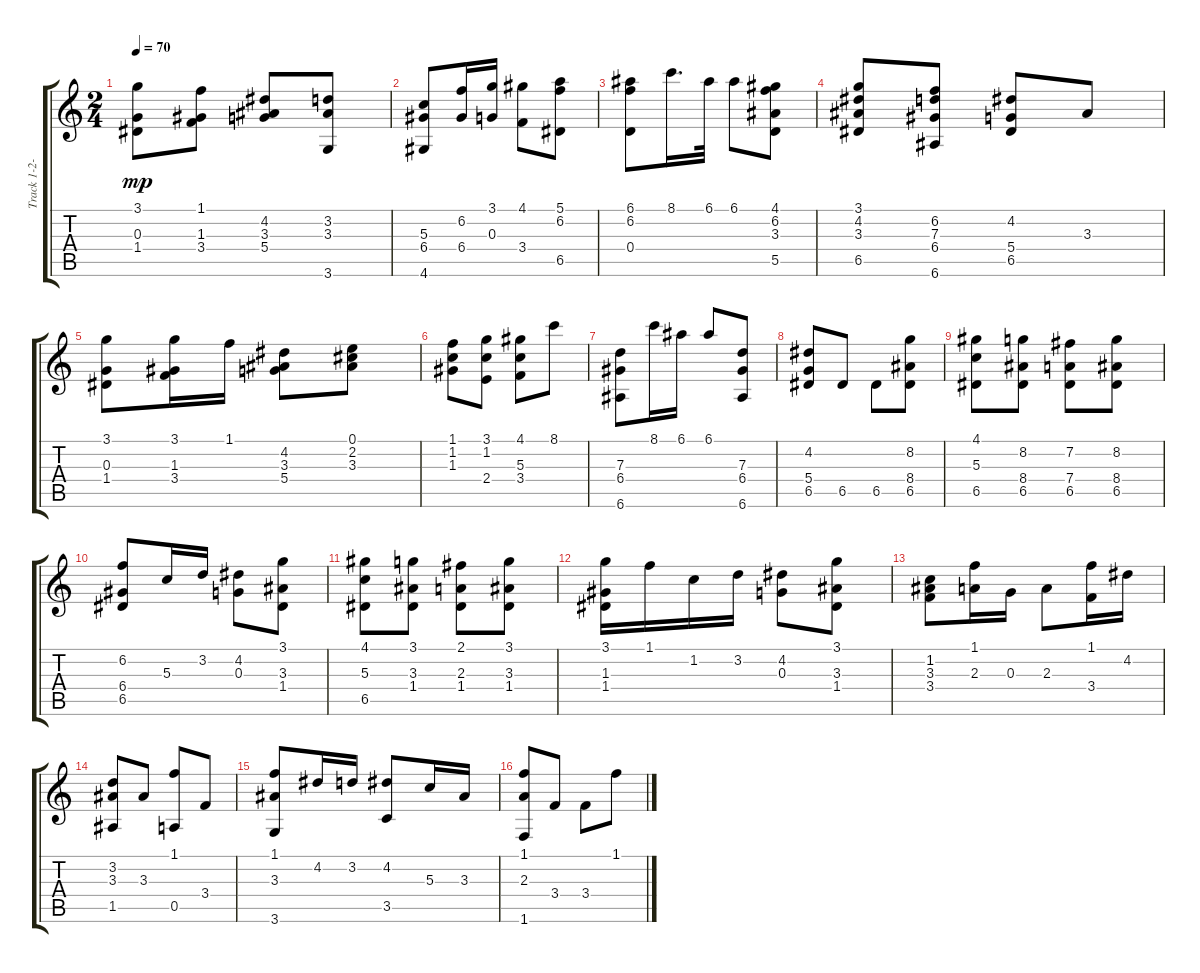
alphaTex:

\track ("Track 1-2-3" "Track 1-2-") {instrument acousticguitarnylon}
\staff {score tabs}
\tuning (E4 B3 G3 D3 A2 E2) {hide}
\ts (2 4)
\tempo 70
\clef g2
\ks c
(3.1 0.3 1.4).8{dy mp instrument acousticguitarnylon} (1.1 1.3 3.4).8 (4.2 3.3 5.4).8 (3.2 3.3 3.6).8 |
(5.3 6.4 4.6).8 (6.2 6.4).16 (3.1 0.3).16 (4.1 3.4).8 (5.1 6.2 6.5).8 |
(6.1 6.2 0.4).8 8.1.16{d} 6.1.32 6.1.8 (4.1 6.2 3.3 5.5).8 |
(3.1 4.2 3.3 6.5).8 (6.2 7.3 6.4 6.6).8 (4.2 5.4 6.5).8 3.3.8 |
(3.1 0.3 1.4).8 (3.1 1.3 3.4).16 1.1.16 (4.2 3.3 5.4).8 (0.1 2.2 3.3).8 |
(1.1 1.2 1.3).8 (3.1 1.2 2.4).8 (4.1 5.3 3.4).8 8.1.8 |
(7.3 6.4 6.6).8 8.1.16 6.1.16 6.1.8 (7.3 6.4 6.6).8 |
(4.2 5.4 6.5).8 6.5.8 6.5.8 (8.2 8.4 6.5).8 |
(4.1 5.3 6.5).8 (8.2 8.4 6.5).8 (7.2 7.4 6.5).8 (8.2 8.4 6.5).8 |
(6.2 6.4 6.5).8 5.3.16 3.2.16 (4.2 0.3).8 (3.1 3.3 1.4).8 |
(4.1 5.3 6.5).8 (3.1 3.3 1.4).8 (2.1 2.3 1.4).8 (3.1 3.3 1.4).8 |
(3.1 1.3 1.4).16 1.1.16 1.2.16 3.2.16 (4.2 0.3).8 (3.1 3.3 1.4).8 |
(1.2 3.3 3.4).8 (1.1 2.3).16 0.3.16 2.3.8 (1.1 3.4).16 4.2.16 |
(3.2 3.3 1.5).8 3.3.8 (1.1 0.5).8 3.4.8 |
(1.1 3.3 3.6).8 4.2.16 3.2.16 (4.2 3.5).8 5.3.16 3.3.16 |
(1.1 2.3 1.6).8 3.4.8 3.4.8 1.1.8
